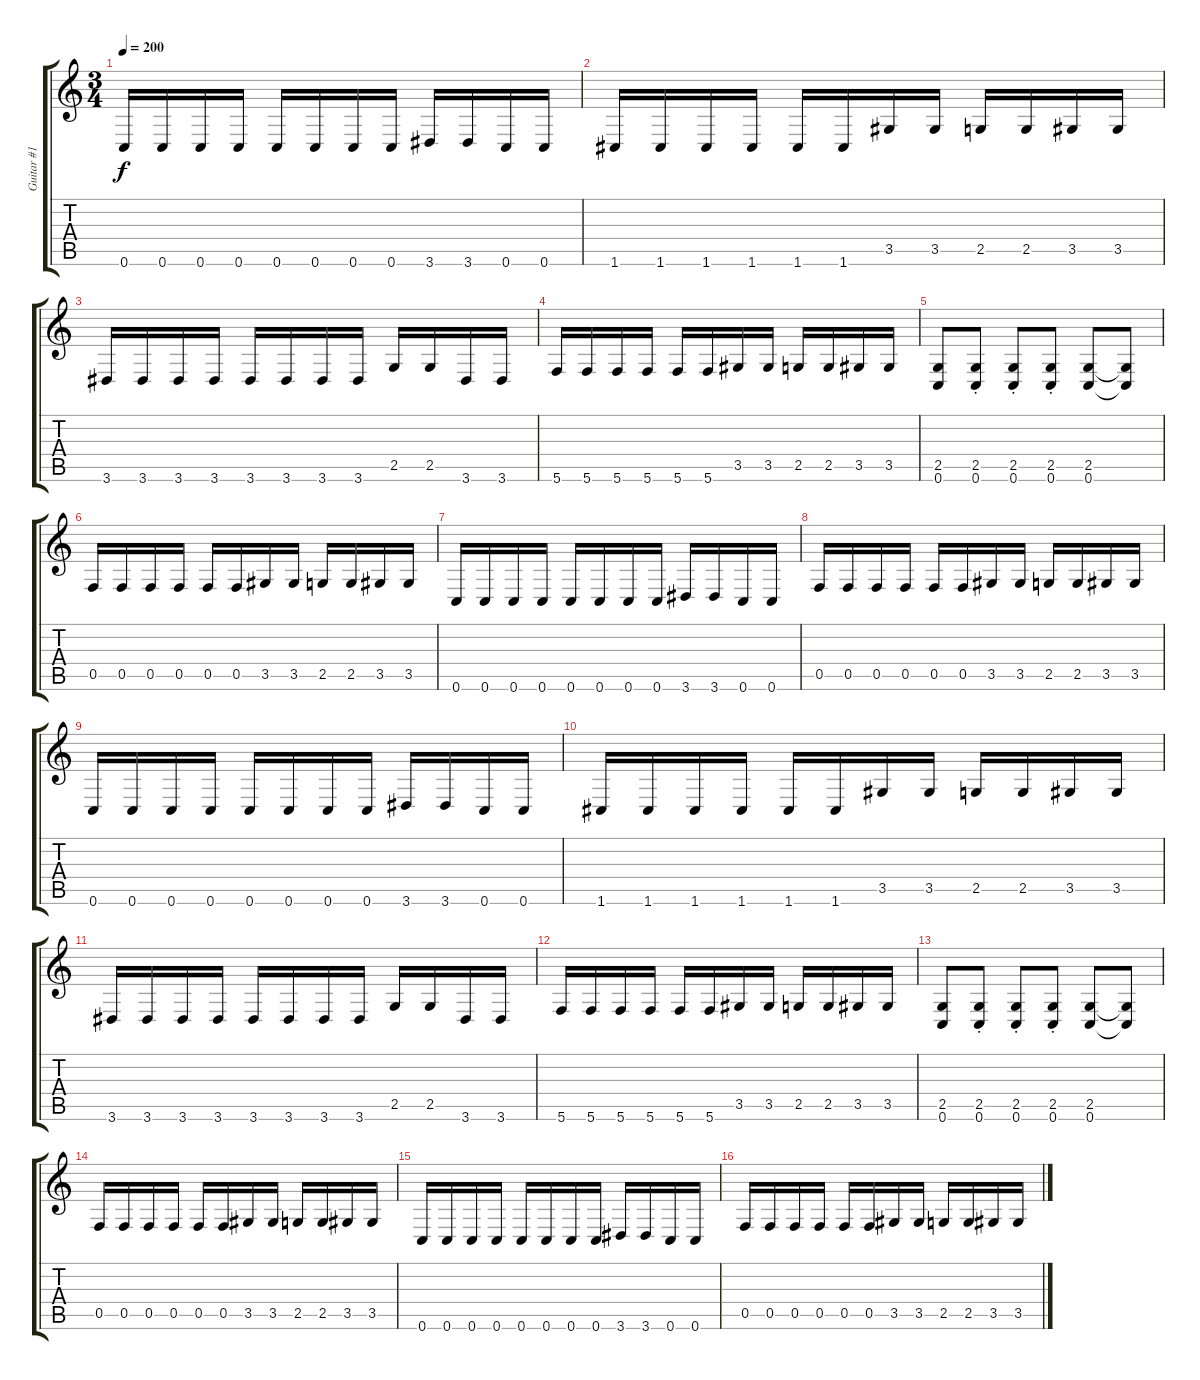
\track ("Guitar #1" "Guitar #1") {instrument distortionguitar}
\staff {score tabs}
\tuning (C4 G3 Eb3 Bb2 F2 C2) {hide}
\ts (3 4)
\tempo 200
\clef g2
\ks c
0.6.16{dy f} 0.6.16 0.6.16 0.6.16 0.6.16 0.6.16 0.6.16 0.6.16 3.6.16 3.6.16 0.6.16 0.6.16 |
1.6.16 1.6.16 1.6.16 1.6.16 1.6.16 1.6.16 3.5.16 3.5.16 2.5.16 2.5.16 3.5.16 3.5.16 |
3.6.16 3.6.16 3.6.16 3.6.16 3.6.16 3.6.16 3.6.16 3.6.16 2.5.16 2.5.16 3.6.16 3.6.16 |
5.6.16 5.6.16 5.6.16 5.6.16 5.6.16 5.6.16 3.5.16 3.5.16 2.5.16 2.5.16 3.5.16 3.5.16 |
(2.5 0.6).8 (2.5{st} 0.6{st}).8 (2.5{st} 0.6{st}).8 (2.5{st} 0.6{st}).8 (2.5 0.6).8 (2.5{t} 0.6{t}).8 |
0.5.16 0.5.16 0.5.16 0.5.16 0.5.16 0.5.16 3.5.16 3.5.16 2.5.16 2.5.16 3.5.16 3.5.16 |
0.6.16 0.6.16 0.6.16 0.6.16 0.6.16 0.6.16 0.6.16 0.6.16 3.6.16 3.6.16 0.6.16 0.6.16 |
0.5.16 0.5.16 0.5.16 0.5.16 0.5.16 0.5.16 3.5.16 3.5.16 2.5.16 2.5.16 3.5.16 3.5.16 |
0.6.16 0.6.16 0.6.16 0.6.16 0.6.16 0.6.16 0.6.16 0.6.16 3.6.16 3.6.16 0.6.16 0.6.16 |
1.6.16 1.6.16 1.6.16 1.6.16 1.6.16 1.6.16 3.5.16 3.5.16 2.5.16 2.5.16 3.5.16 3.5.16 |
3.6.16 3.6.16 3.6.16 3.6.16 3.6.16 3.6.16 3.6.16 3.6.16 2.5.16 2.5.16 3.6.16 3.6.16 |
5.6.16 5.6.16 5.6.16 5.6.16 5.6.16 5.6.16 3.5.16 3.5.16 2.5.16 2.5.16 3.5.16 3.5.16 |
(2.5 0.6).8 (2.5{st} 0.6{st}).8 (2.5{st} 0.6{st}).8 (2.5{st} 0.6{st}).8 (2.5 0.6).8 (2.5{t} 0.6{t}).8 |
0.5.16 0.5.16 0.5.16 0.5.16 0.5.16 0.5.16 3.5.16 3.5.16 2.5.16 2.5.16 3.5.16 3.5.16 |
0.6.16 0.6.16 0.6.16 0.6.16 0.6.16 0.6.16 0.6.16 0.6.16 3.6.16 3.6.16 0.6.16 0.6.16 |
0.5.16 0.5.16 0.5.16 0.5.16 0.5.16 0.5.16 3.5.16 3.5.16 2.5.16 2.5.16 3.5.16 3.5.16
